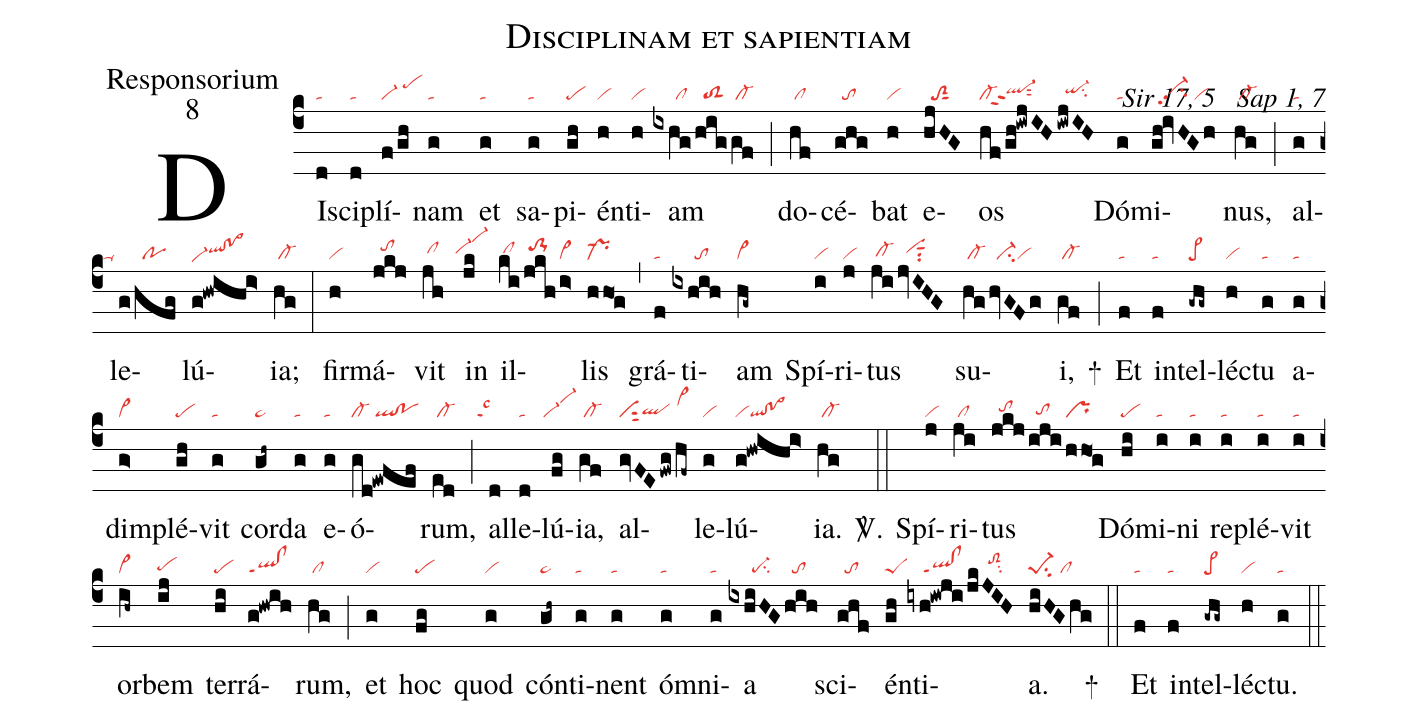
name:Disciplinam et sapientiam;
office-part:Responsorium;
mode:8;
commentary:Sir 17, 5 ꝟ Sap 1, 7;
nabc-lines:1;
%%
(c4)
DI(d|ta)sci(d|ta)plí(f/gh|vi-/pehj)nam(g|ta)
et(g|ta) sa(g|ta)pi(gh|pe)én(h|vi)ti(h|vi)am(ixhg|//////cl|/hig|//toS2|/gf|/cl-) (;)
do(hf|/cl)cé(ghg|//to)bat(h|vi) e(hjHG|//toS2sut1)os(hf/gh!iwjIH|cl-``ql-hhppt2sut2|iwjIH|//qi-hhsu2)
Dó(g|ta)mi(gh!ivHGh|//vi-hhpp2su2/vi)nus,(hg|/cl-) (;)
al(g|ta)le(g|````ta-|/hfg|//po)lú(g!hwihi>|vi-heqlhh!po>hh)ia;(hg|/cl-) (:)
fir(h|vi)má(jkj|//tohi)vit(jh|/clhh) in(jk|``vi-hhvi-hl) il(ki|/clhh|/jkh|/to-1hi|/i>|vi>)lis(hho1g|pr-) (,)
grá(f|ta)ti(ixhih|//////to)am(hg~|cl~)
Spí(i|vi)ri(j|vi)tus(ji|/cl-hg|jvIHG|//vihhsut1su2) su(hg|/cl-|hvGFg|//ci-vi)i,(gf|/cl-) +(;)

Et(f|ta) in(f|ta)tel(-ghg~|pe>)lé(h|vi)ctu(g|ta) a(g|ta)dim(g>|vi>)plé(gh|pe)vit(g|ta)
cor(gh~|pe~)da(g|ta) e(g|ta)ó(gd!ewfef|cl-/ql!po)rum,(ed|/cl-) (;)
al(d|```talsc3)le(d|ta)lú(fg|``vi-vi-hk)ia,(gf|/cl-)
al(gvFEfwg/hf~|visut2qlhg/cl~hj)le(g|vi)lú(g!hwihi>|viql!po>)ia.(hg|/cl-) <sp>V/</sp>.(::)

Spí(j|vi)ri(ji|/cl)tus(jkj|//tohh|/iji|//tohg|/hho1!g|pr) Dó(hi|pe)mi(i|ta)ni(i|ta)
re(i|ta)plé(i|ta)vit(i|ta) or(ih~|cl~)bem(ij|pehg) ter(hi|pe)rá(g!hwih|ql!clppt1)rum,(hg|/cl) (;)
et(g|vi) hoc(fg|pe) quod(g|vi) cón(gh~|pe~)ti(g|ta)nent(g|ta)
óm(g|ta)ni(g|ta)a(ixhiHG|//////pe-su2|hih|//to)
sci(ghf|//to)én(gh|peS)ti(iyh!iwji|////ql!clppt1|/jkJIH|/////toS2hisu2)a.(hiHGhg|pe-1su2/cl) +(::)

Et(f|ta) in(f|ta)tel(-ghg~|pe>)lé(h|vi)ctu.(g|ta) (::)
